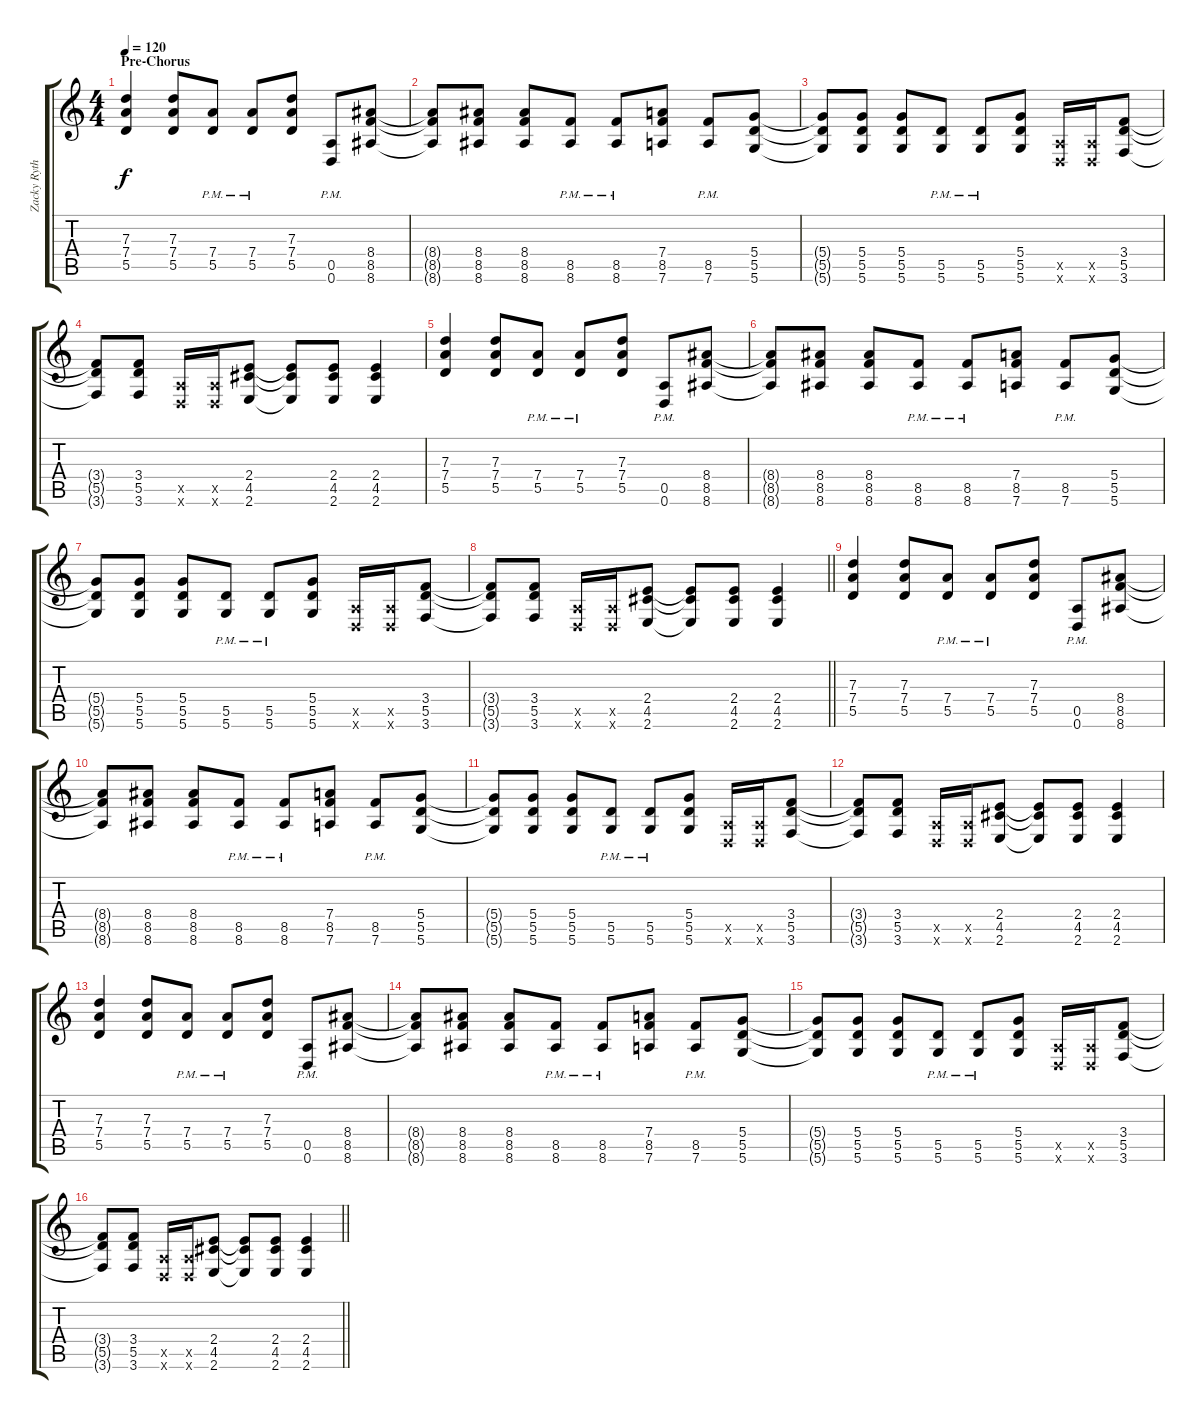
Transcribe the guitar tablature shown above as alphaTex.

\track ("Zacky Rythem" "Zacky Ryth") {instrument distortionguitar}
\staff {score tabs}
\tuning (E4 B3 G3 D3 A2 D2) {hide}
\ts (4 4)
\section ("" "Pre-Chorus")
\tempo 120
\clef g2
\ks c
(7.3 7.4 5.5).4{dy f} (7.3 7.4 5.5).8 (7.4{pm} 5.5{pm}).8 (7.4{pm} 5.5{pm}).8 (7.3 7.4 5.5).8 (0.5{pm} 0.6).8 (8.4 8.5 8.6).8 |
(8.4{t} 8.5{t} 8.6{t}).8 (8.4 8.5 8.6).8 (8.4 8.5 8.6).8 (8.5{pm} 8.6{pm}).8 (8.5{pm} 8.6{pm}).8 (7.4 8.5 7.6).8 (8.5{pm} 7.6{pm}).8 (5.4 5.5 5.6).8 |
(5.4{t} 5.5{t} 5.6{t}).8 (5.4 5.5 5.6).8 (5.4 5.5 5.6).8 (5.5{pm} 5.6{pm}).8 (5.5{pm} 5.6{pm}).8 (5.4 5.5 5.6).8 (0.5{x} 0.6{x}).16 (0.5{x} 0.6{x}).16 (3.4 5.5 3.6).8 |
(3.4{t} 5.5{t} 3.6{t}).8 (3.4 5.5 3.6).8 (0.5{x} 0.6{x}).16 (0.5{x} 0.6{x}).16 (2.4 4.5 2.6).8 (2.4{t} 4.5{t} 2.6{t}).8 (2.4 4.5 2.6).8 (2.4 4.5 2.6).4 |
(7.3 7.4 5.5).4 (7.3 7.4 5.5).8 (7.4{pm} 5.5{pm}).8 (7.4{pm} 5.5{pm}).8 (7.3 7.4 5.5).8 (0.5{pm} 0.6).8 (8.4 8.5 8.6).8 |
(8.4{t} 8.5{t} 8.6{t}).8 (8.4 8.5 8.6).8 (8.4 8.5 8.6).8 (8.5{pm} 8.6{pm}).8 (8.5{pm} 8.6{pm}).8 (7.4 8.5 7.6).8 (8.5{pm} 7.6{pm}).8 (5.4 5.5 5.6).8 |
(5.4{t} 5.5{t} 5.6{t}).8 (5.4 5.5 5.6).8 (5.4 5.5 5.6).8 (5.5{pm} 5.6{pm}).8 (5.5{pm} 5.6{pm}).8 (5.4 5.5 5.6).8 (0.5{x} 0.6{x}).16 (0.5{x} 0.6{x}).16 (3.4 5.5 3.6).8 |
\barLineRight lightlight
(3.4{t} 5.5{t} 3.6{t}).8 (3.4 5.5 3.6).8 (0.5{x} 0.6{x}).16 (0.5{x} 0.6{x}).16 (2.4 4.5 2.6).8 (2.4{t} 4.5{t} 2.6{t}).8 (2.4 4.5 2.6).8 (2.4 4.5 2.6).4 |
(7.3 7.4 5.5).4 (7.3 7.4 5.5).8 (7.4{pm} 5.5{pm}).8 (7.4{pm} 5.5{pm}).8 (7.3 7.4 5.5).8 (0.5{pm} 0.6).8 (8.4 8.5 8.6).8 |
(8.4{t} 8.5{t} 8.6{t}).8 (8.4 8.5 8.6).8 (8.4 8.5 8.6).8 (8.5{pm} 8.6{pm}).8 (8.5{pm} 8.6{pm}).8 (7.4 8.5 7.6).8 (8.5{pm} 7.6{pm}).8 (5.4 5.5 5.6).8 |
(5.4{t} 5.5{t} 5.6{t}).8 (5.4 5.5 5.6).8 (5.4 5.5 5.6).8 (5.5{pm} 5.6{pm}).8 (5.5{pm} 5.6{pm}).8 (5.4 5.5 5.6).8 (0.5{x} 0.6{x}).16 (0.5{x} 0.6{x}).16 (3.4 5.5 3.6).8 |
(3.4{t} 5.5{t} 3.6{t}).8 (3.4 5.5 3.6).8 (0.5{x} 0.6{x}).16 (0.5{x} 0.6{x}).16 (2.4 4.5 2.6).8 (2.4{t} 4.5{t} 2.6{t}).8 (2.4 4.5 2.6).8 (2.4 4.5 2.6).4 |
(7.3 7.4 5.5).4 (7.3 7.4 5.5).8 (7.4{pm} 5.5{pm}).8 (7.4{pm} 5.5{pm}).8 (7.3 7.4 5.5).8 (0.5{pm} 0.6).8 (8.4 8.5 8.6).8 |
(8.4{t} 8.5{t} 8.6{t}).8 (8.4 8.5 8.6).8 (8.4 8.5 8.6).8 (8.5{pm} 8.6{pm}).8 (8.5{pm} 8.6{pm}).8 (7.4 8.5 7.6).8 (8.5{pm} 7.6{pm}).8 (5.4 5.5 5.6).8 |
(5.4{t} 5.5{t} 5.6{t}).8 (5.4 5.5 5.6).8 (5.4 5.5 5.6).8 (5.5{pm} 5.6{pm}).8 (5.5{pm} 5.6{pm}).8 (5.4 5.5 5.6).8 (0.5{x} 0.6{x}).16 (0.5{x} 0.6{x}).16 (3.4 5.5 3.6).8 |
\barLineRight lightlight
(3.4{t} 5.5{t} 3.6{t}).8 (3.4 5.5 3.6).8 (0.5{x} 0.6{x}).16 (0.5{x} 0.6{x}).16 (2.4 4.5 2.6).8 (2.4{t} 4.5{t} 2.6{t}).8 (2.4 4.5 2.6).8 (2.4 4.5 2.6).4
